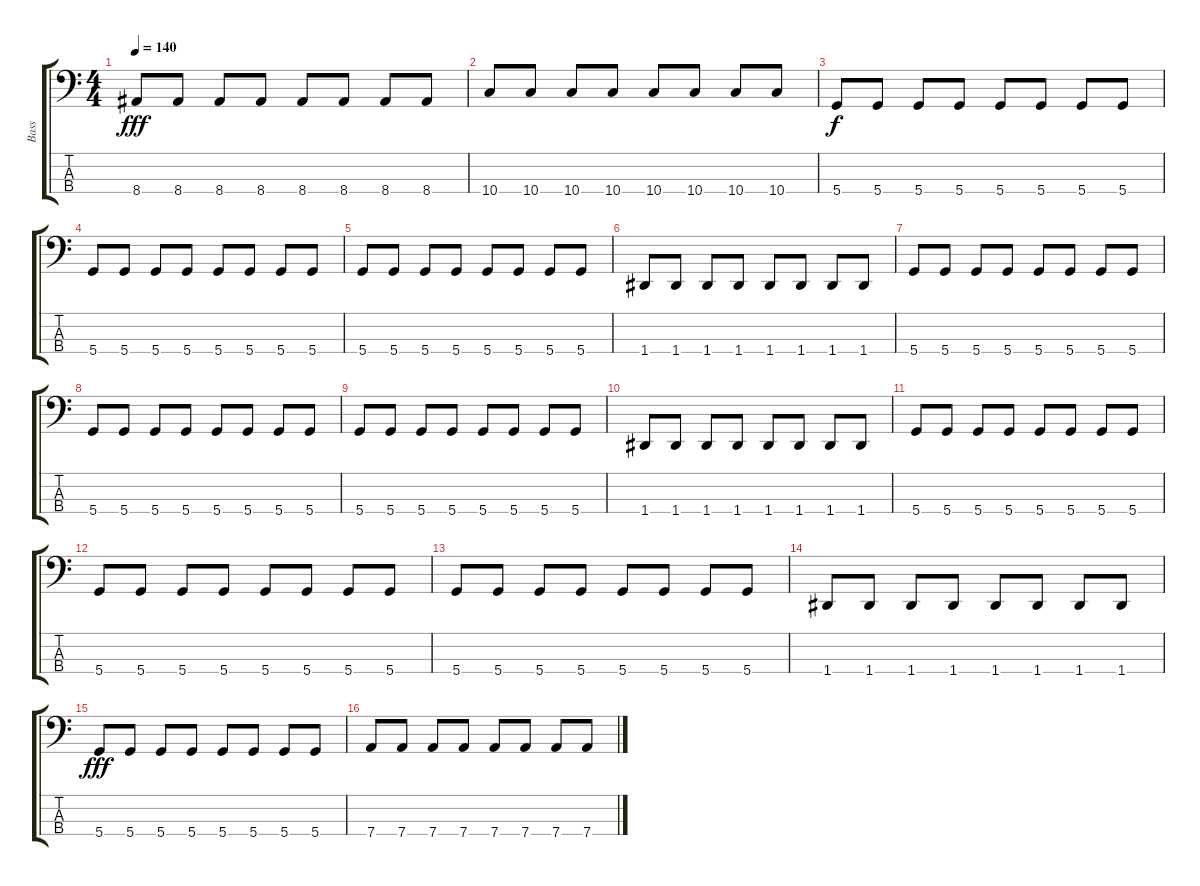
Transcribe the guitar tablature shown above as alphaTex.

\track ("Bass" "Bass") {instrument electricbassfinger}
\staff {score tabs}
\tuning (G2 D2 A1 D1) {hide}
\ts (4 4)
\tempo 140
\clef f4
\ks c
8.4.8{dy fff} 8.4.8 8.4.8 8.4.8 8.4.8 8.4.8 8.4.8 8.4.8 |
10.4.8 10.4.8 10.4.8 10.4.8 10.4.8 10.4.8 10.4.8 10.4.8 |
5.4.8{dy f volume 14} 5.4.8 5.4.8 5.4.8 5.4.8 5.4.8 5.4.8 5.4.8 |
5.4.8 5.4.8 5.4.8 5.4.8 5.4.8 5.4.8 5.4.8 5.4.8 |
5.4.8 5.4.8 5.4.8 5.4.8 5.4.8 5.4.8 5.4.8 5.4.8 |
1.4.8 1.4.8 1.4.8 1.4.8 1.4.8 1.4.8 1.4.8 1.4.8 |
5.4.8 5.4.8 5.4.8 5.4.8 5.4.8 5.4.8 5.4.8 5.4.8 |
5.4.8 5.4.8 5.4.8 5.4.8 5.4.8 5.4.8 5.4.8 5.4.8 |
5.4.8 5.4.8 5.4.8 5.4.8 5.4.8 5.4.8 5.4.8 5.4.8 |
1.4.8 1.4.8 1.4.8 1.4.8 1.4.8 1.4.8 1.4.8 1.4.8 |
5.4.8 5.4.8 5.4.8 5.4.8 5.4.8 5.4.8 5.4.8 5.4.8 |
5.4.8 5.4.8 5.4.8 5.4.8 5.4.8 5.4.8 5.4.8 5.4.8 |
5.4.8 5.4.8 5.4.8 5.4.8 5.4.8 5.4.8 5.4.8 5.4.8 |
1.4.8 1.4.8 1.4.8 1.4.8 1.4.8 1.4.8 1.4.8 1.4.8 |
5.4.8{dy fff volume 16} 5.4.8 5.4.8 5.4.8 5.4.8 5.4.8 5.4.8 5.4.8 |
7.4.8 7.4.8 7.4.8 7.4.8 7.4.8 7.4.8 7.4.8 7.4.8
